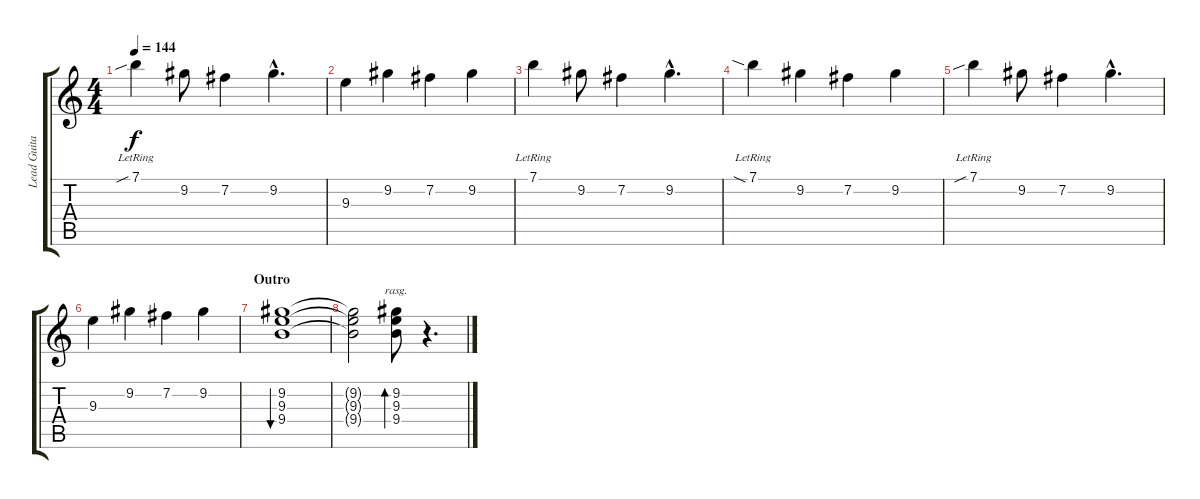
\track ("Lead Guitar" "Lead Guita") {instrument electricguitarjazz}
\staff {score tabs}
\tuning (E4 B3 G3 D3 A2 E2) {hide}
\ts (4 4)
\tempo 144
\clef g2
\ks c
7.1{sib lr}.4{dy f} 9.2.8 7.2.4 9.2{hac}.4{d} |
9.3.4 9.2.4 7.2.4 9.2.4 |
7.1{lr}.4 9.2.8 7.2.4 9.2{hac}.4{d} |
7.1{sia lr}.4 9.2.4 7.2.4 9.2.4 |
7.1{sib lr}.4 9.2.8 7.2.4 9.2{hac}.4{d} |
9.3.4 9.2.4 7.2.4 9.2.4 |
\section ("" "Outro")
(9.2 9.3 9.4).1{bu 480} |
(9.2{t} 9.3{t} 9.4{t}).2 (9.2 9.3 9.4).8{bd 480 rasg ii} r.4{d}
